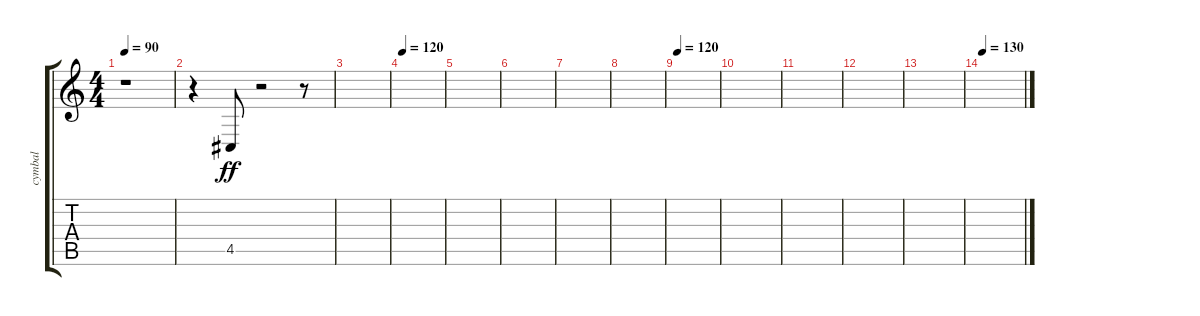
\track ("cymbal" "cymbal") {instrument reversecymbal}
\staff {score tabs}
\tuning (E4 B3 G3 D3 A2 E2) {hide}
\ts (4 4)
\tempo 90
\clef g2
\ks c
r.1{dy fff} |
r.4 4.5.8{dy ff} r.2 r.8 |
|
\tempo 120
|
|
|
|
|
\tempo 120
|
|
|
|
|
\tempo 130
